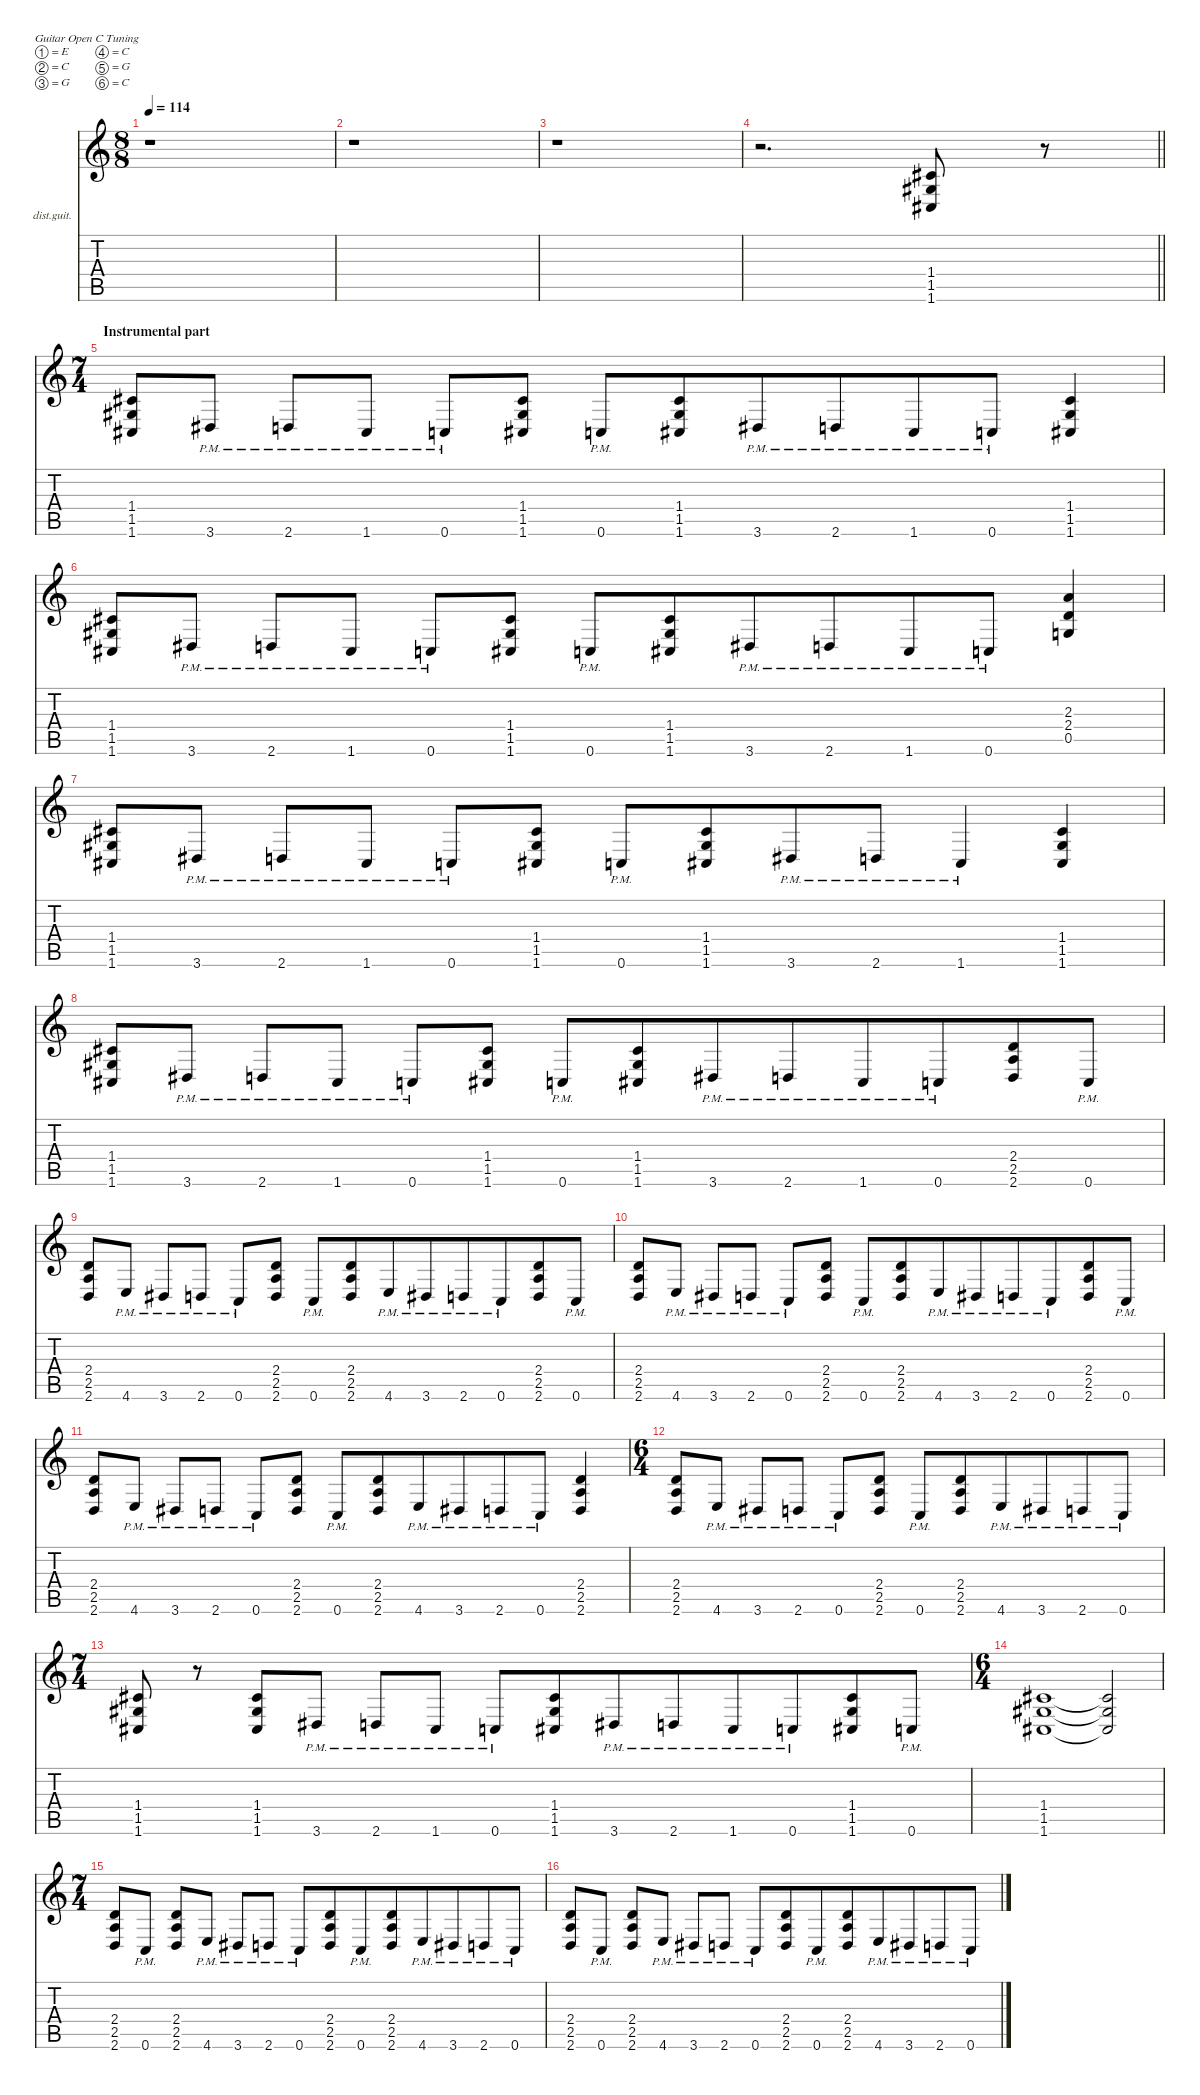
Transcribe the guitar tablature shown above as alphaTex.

\defaultSystemsLayout 4
\hideDynamics
\bracketExtendMode nobrackets
\firstSystemTrackNameOrientation horizontal
\otherSystemsTrackNameOrientation horizontal
\track ("GTR Disto" "dist.guit.") {instrument distortionguitar}
\staff {score tabs}
\tuning (E4 C4 G3 C3 G2 C2)
\ts (8 8)
\tempo 114
\clef g2
\ks c
r.1{dy f beam Down} |
r.1{beam Down} |
r.1{beam Down} |
\barLineRight lightlight
r.2{d beam Down} (1.4{acc #} 1.5{acc #} 1.6{acc #}).8{beam Up} r.8{beam Up} |
\ts (7 4)
\beaming (8 2 2 2 8)
\section ("" "Instrumental part")
(1.4{acc #} 1.5{acc #} 1.6{acc #}).8{beam Up} 3.6{pm acc #}.8{beam Up} 2.6{pm}.8{beam Up} 1.6{pm acc #}.8{beam Up} 0.6{pm}.8{beam Up} (1.4{acc #} 1.5{acc #} 1.6{acc #}).8{beam Up} 0.6{pm}.8{beam Up} (1.4{acc #} 1.5{acc #} 1.6{acc #}).8{beam Up} 3.6{pm acc #}.8{beam Up} 2.6{pm}.8{beam Up} 1.6{pm acc #}.8{beam Up} 0.6{pm}.8{beam Up} (1.4{acc #} 1.5{acc #} 1.6{acc #}).4{beam Up} |
(1.4{acc #} 1.5{acc #} 1.6{acc #}).8{beam Up} 3.6{pm acc #}.8{beam Up} 2.6{pm}.8{beam Up} 1.6{pm acc #}.8{beam Up} 0.6{pm}.8{beam Up} (1.4{acc #} 1.5{acc #} 1.6{acc #}).8{beam Up} 0.6{pm}.8{beam Up} (1.4{acc #} 1.5{acc #} 1.6{acc #}).8{beam Up} 3.6{pm acc #}.8{beam Up} 2.6{pm}.8{beam Up} 1.6{pm acc #}.8{beam Up} 0.6{pm}.8{beam Up} (2.3 2.4 0.5).4{beam Up} |
(1.4{acc #} 1.5{acc #} 1.6{acc #}).8{beam Up} 3.6{pm acc #}.8{beam Up} 2.6{pm}.8{beam Up} 1.6{pm acc #}.8{beam Up} 0.6{pm}.8{beam Up} (1.4{acc #} 1.5{acc #} 1.6{acc #}).8{beam Up} 0.6{pm}.8{beam Up} (1.4{acc #} 1.5{acc #} 1.6{acc #}).8{beam Up} 3.6{pm acc #}.8{beam Up} 2.6{pm}.8{beam Up} 1.6{pm acc #}.4{beam Up} (1.4{acc #} 1.5{acc #} 1.6{acc #}).4{beam Up} |
(1.4{acc #} 1.5{acc #} 1.6{acc #}).8{beam Up} 3.6{pm acc #}.8{beam Up} 2.6{pm}.8{beam Up} 1.6{pm acc #}.8{beam Up} 0.6{pm}.8{beam Up} (1.4{acc #} 1.5{acc #} 1.6{acc #}).8{beam Up} 0.6{pm}.8{beam Up} (1.4{acc #} 1.5{acc #} 1.6{acc #}).8{beam Up} 3.6{pm acc #}.8{beam Up} 2.6{pm}.8{beam Up} 1.6{pm acc #}.8{beam Up} 0.6{pm}.8{beam Up} (2.4 2.5 2.6).8{beam Up} 0.6{pm}.8{beam Up} |
(2.4 2.5 2.6).8{beam Up} 4.6{pm}.8{beam Up} 3.6{pm acc #}.8{beam Up} 2.6{pm}.8{beam Up} 0.6{pm}.8{beam Up} (2.4 2.5 2.6).8{beam Up} 0.6{pm}.8{beam Up} (2.4 2.5 2.6).8{beam Up} 4.6{pm}.8{beam Up} 3.6{pm acc #}.8{beam Up} 2.6{pm}.8{beam Up} 0.6{pm}.8{beam Up} (2.4 2.5 2.6).8{beam Up} 0.6{pm}.8{beam Up} |
(2.4 2.5 2.6).8{beam Up} 4.6{pm}.8{beam Up} 3.6{pm acc #}.8{beam Up} 2.6{pm}.8{beam Up} 0.6{pm}.8{beam Up} (2.4 2.5 2.6).8{beam Up} 0.6{pm}.8{beam Up} (2.4 2.5 2.6).8{beam Up} 4.6{pm}.8{beam Up} 3.6{pm acc #}.8{beam Up} 2.6{pm}.8{beam Up} 0.6{pm}.8{beam Up} (2.4 2.5 2.6).8{beam Up} 0.6{pm}.8{beam Up} |
(2.4 2.5 2.6).8{beam Up} 4.6{pm}.8{beam Up} 3.6{pm acc #}.8{beam Up} 2.6{pm}.8{beam Up} 0.6{pm}.8{beam Up} (2.4 2.5 2.6).8{beam Up} 0.6{pm}.8{beam Up} (2.4 2.5 2.6).8{beam Up} 4.6{pm}.8{beam Up} 3.6{pm acc #}.8{beam Up} 2.6{pm}.8{beam Up} 0.6{pm}.8{beam Up} (2.4 2.5 2.6).4{beam Up} |
\ts (6 4)
\beaming (8 2 2 2 6)
(2.4 2.5 2.6).8{beam Up} 4.6{pm}.8{beam Up} 3.6{pm acc #}.8{beam Up} 2.6{pm}.8{beam Up} 0.6{pm}.8{beam Up} (2.4 2.5 2.6).8{beam Up} 0.6{pm}.8{beam Up} (2.4 2.5 2.6).8{beam Up} 4.6{pm}.8{beam Up} 3.6{pm acc #}.8{beam Up} 2.6{pm}.8{beam Up} 0.6{pm}.8{beam Up} |
\ts (7 4)
\beaming (8 2 2 2 8)
(1.4{acc #} 1.5{acc #} 1.6{acc #}).8{beam Up} r.8{beam Up} (1.4{acc #} 1.5{acc #} 1.6{acc #}).8{beam Up} 3.6{pm acc #}.8{beam Up} 2.6{pm}.8{beam Up} 1.6{pm acc #}.8{beam Up} 0.6{pm}.8{beam Up} (1.4{acc #} 1.5{acc #} 1.6{acc #}).8{beam Up} 3.6{pm acc #}.8{beam Up} 2.6{pm}.8{beam Up} 1.6{pm acc #}.8{beam Up} 0.6{pm}.8{beam Up} (1.4{acc #} 1.5{acc #} 1.6{acc #}).8{beam Up} 0.6{pm}.8{beam Up} |
\ts (6 4)
\beaming (8 2 2 2 6)
(1.4{acc #} 1.5{acc #} 1.6{acc #}).1{beam Up} (1.4{t acc #} 1.5{t acc #} 1.6{t acc #}).2{beam Up} |
\ts (7 4)
\beaming (8 2 2 2 8)
(2.4 2.5 2.6).8{beam Up} 0.6{pm}.8{beam Up} (2.4 2.5 2.6).8{beam Up} 4.6{pm}.8{beam Up} 3.6{pm acc #}.8{beam Up} 2.6{pm}.8{beam Up} 0.6{pm}.8{beam Up} (2.4 2.5 2.6).8{beam Up} 0.6{pm}.8{beam Up} (2.4 2.5 2.6).8{beam Up} 4.6{pm}.8{beam Up} 3.6{pm acc #}.8{beam Up} 2.6{pm}.8{beam Up} 0.6{pm}.8{beam Up} |
(2.4 2.5 2.6).8{beam Up} 0.6{pm}.8{beam Up} (2.4 2.5 2.6).8{beam Up} 4.6{pm}.8{beam Up} 3.6{pm acc #}.8{beam Up} 2.6{pm}.8{beam Up} 0.6{pm}.8{beam Up} (2.4 2.5 2.6).8{beam Up} 0.6{pm}.8{beam Up} (2.4 2.5 2.6).8{beam Up} 4.6{pm}.8{beam Up} 3.6{pm acc #}.8{beam Up} 2.6{pm}.8{beam Up} 0.6{pm}.8{beam Up}
